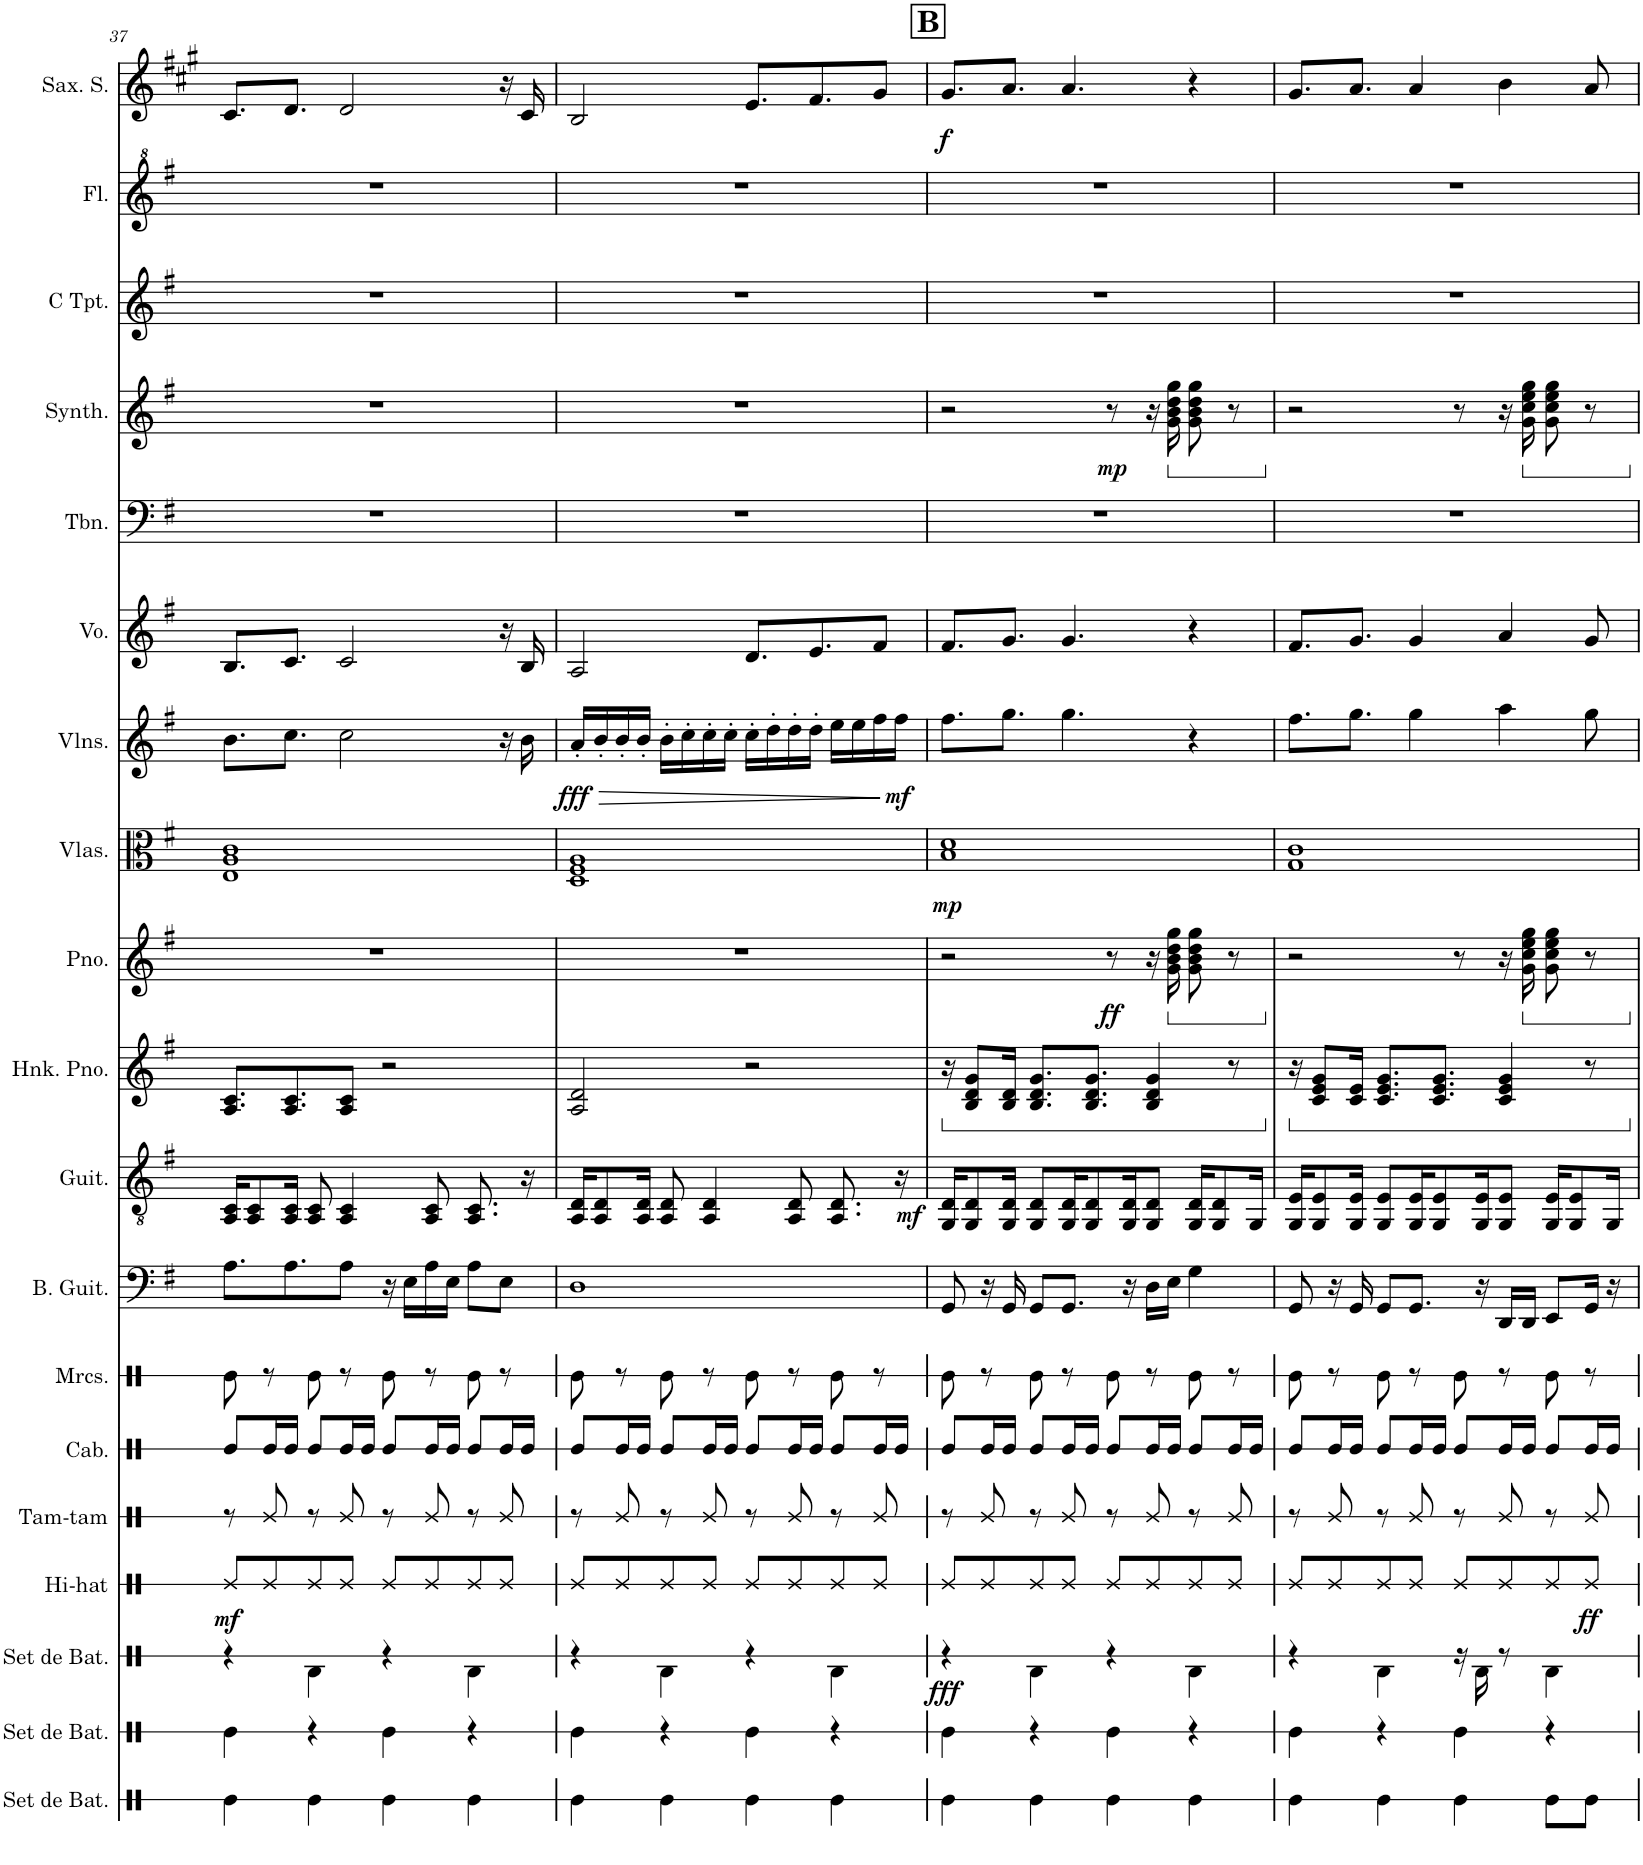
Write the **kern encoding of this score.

**kern	**kern	**kern	**dynam	**kern	**dynam	**kern	**kern	**kern	**kern	**kern	**dynam	**kern	**kern	**dynam	**kern	**dynam	**kern	**dynam	**kern	**kern	**kern	**dynam	**kern	**kern	**kern	**dynam
*part19	*part18	*part17	*part17	*part16	*part16	*part15	*part14	*part13	*part12	*part11	*part11	*part10	*part9	*part9	*part8	*part8	*part7	*part7	*part6	*part5	*part4	*part4	*part3	*part2	*part1	*part1
*staff19	*staff18	*staff17	*staff17	*staff16	*staff16	*staff15	*staff14	*staff13	*staff12	*staff11	*staff11	*staff10	*staff9	*staff9	*staff8	*staff8	*staff7	*staff7	*staff6	*staff5	*staff4	*staff4	*staff3	*staff2	*staff1	*staff1
*I"Set de batterie	*I"Set de batterie	*I"Set de batterie	*	*I"Hi-hat	*	*I"Tam-tam	*I"Cabasa	*I"Maracas	*I"Bass Guitar	*I"Acoustic Guitar	*	*I"Honky Tonk Piano	*I"Piano	*	*I"Violas	*	*I"Violins	*	*I"Voice	*I"Trombone	*I"Brightness Synthesizer	*	*I"C Trumpet	*I"Flute	*I"Saxophone Soprano	*
*I'Set de Bat.	*I'Set de Bat.	*I'Set de Bat.	*	*I'Hi-hat	*	*I'Tam-tam	*I'Cab.	*I'Mrcs.	*I'B. Guit.	*I'Guit.	*	*I'Hnk. Pno.	*I'Pno.	*	*I'Vlas.	*	*I'Vlns.	*	*I'Vo.	*I'Tbn.	*I'Synth.	*	*I'C Tpt.	*I'Fl.	*I'Sax. S.	*
!!LO:PB:g=z
*clefX	*clefX	*clefX	*	*clefX	*	*clefX	*clefX	*clefX	*clefF4	*clefGv2	*	*clefG2	*clefG2	*	*clefC3	*	*clefG2	*	*clefG2	*clefF4	*clefG2	*	*clefG2	*clefG^2	*clefG2	*
*	*	*	*	*	*	*	*	*	*Trd7c12	*	*	*	*	*	*	*	*	*	*	*	*	*	*	*	*Trd1c2	*
*k[]	*k[]	*k[]	*	*k[]	*	*k[]	*k[]	*k[]	*k[f#]	*k[f#]	*	*k[f#]	*k[f#]	*	*k[f#]	*	*k[f#]	*	*k[f#]	*k[f#]	*k[f#]	*	*k[f#]	*k[f#]	*k[f#c#g#]	*
*M4/4	*M4/4	*M4/4	*	*M4/4	*	*M4/4	*M4/4	*M4/4	*M4/4	*M4/4	*	*M4/4	*M4/4	*	*M4/4	*	*M4/4	*	*M4/4	*M4/4	*M4/4	*	*M4/4	*M4/4	*M4/4	*
=37	=37	=37	=37	=37	=37	=37	=37	=37	=37	=37	=37	=37	=37	=37	=37	=37	=37	=37	=37	=37	=37	=37	=37	=37	=37	=37
!	!	!	!	!	!LO:DY:b	!	!	!	!	!	!	!	!	!	!	!	!	!	!	!	!	!	!	!	!	!
4Re\	4Re\	4r	.	8Re/L	mf	8r	8Re/L	8Re\	8.A\L	16AA/ 16C/KL	.	8.A/ 8.c/L	1r	.	1E 1A 1c	.	8.b\L	.	8.B/L	1r	1r	.	1r	1r	8.c#/L	.
.	.	.	.	.	.	.	.	.	.	8AA/ 8C/	.	.	.	.	.	.	.	.	.	.	.	.	.	.	.	.
.	.	.	.	8Re/	.	8Re/	16Re/L	8r	.	.	.	.	.	.	.	.	.	.	.	.	.	.	.	.	.	.
.	.	.	.	.	.	.	16Re/JJ	.	8.A\	16AA/ 16C/Jk	.	8.A/ 8.c/	.	.	.	.	8.cc\J	.	8.c/J	.	.	.	.	.	8.d/J	.
4Re\	4r	4RB\	.	8Re/	.	8r	8Re/L	8Re\	.	8AA/ 8C/	.	.	.	.	.	.	.	.	.	.	.	.	.	.	.	.
.	.	.	.	8Re/J	.	8Re/	16Re/L	8r	8A\J	4AA/ 4C/	.	8A/ 8c/J	.	.	.	.	2cc\	.	2c/	.	.	.	.	.	2d/	.
.	.	.	.	.	.	.	16Re/JJ	.	.	.	.	.	.	.	.	.	.	.	.	.	.	.	.	.	.	.
4Re\	4Re\	4r	.	8Re/L	.	8r	8Re/L	8Re\	16r	.	.	2r	.	.	.	.	.	.	.	.	.	.	.	.	.	.
.	.	.	.	.	.	.	.	.	16E\LL	.	.	.	.	.	.	.	.	.	.	.	.	.	.	.	.	.
.	.	.	.	8Re/	.	8Re/	16Re/L	8r	16A\	8AA/ 8C/	.	.	.	.	.	.	.	.	.	.	.	.	.	.	.	.
.	.	.	.	.	.	.	16Re/JJ	.	16E\JJ	.	.	.	.	.	.	.	.	.	.	.	.	.	.	.	.	.
4Re\	4r	4RB\	.	8Re/	.	8r	8Re/L	8Re\	8A\L	8.AA/ 8.C/	.	.	.	.	.	.	.	.	.	.	.	.	.	.	.	.
.	.	.	.	8Re/J	.	8Re/	16Re/L	8r	8E\J	.	.	.	.	.	.	.	16r	.	16r	.	.	.	.	.	16r	.
.	.	.	.	.	.	.	16Re/JJ	.	.	16r	.	.	.	.	.	.	16b\	.	16B/	.	.	.	.	.	16c#/	.
=38	=38	=38	=38	=38	=38	=38	=38	=38	=38	=38	=38	=38	=38	=38	=38	=38	=38	=38	=38	=38	=38	=38	=38	=38	=38	=38
!	!	!	!	!	!	!	!	!	!	!	!	!	!	!	!	!	!	!LO:HP:b	!	!	!	!	!	!	!	!
!	!	!	!	!	!	!	!	!	!	!	!	!	!	!	!	!	!	!LO:DY:n=1:b	!	!	!	!	!	!	!	!
4Re\	4Re\	4r	.	8Re/L	.	8r	8Re/L	8Re\	1D	16AA/ 16D/KL	.	2A/ 2d/	1r	.	1D 1F# 1A	.	16a'/LL	> fff	2A/	1r	1r	.	1r	1r	2B/	.
.	.	.	.	.	.	.	.	.	.	8AA/ 8D/	.	.	.	.	.	.	16b'/	.	.	.	.	.	.	.	.	.
.	.	.	.	8Re/	.	8Re/	16Re/L	8r	.	.	.	.	.	.	.	.	16b'/	.	.	.	.	.	.	.	.	.
.	.	.	.	.	.	.	16Re/JJ	.	.	16AA/ 16D/Jk	.	.	.	.	.	.	16b'/JJ	.	.	.	.	.	.	.	.	.
4Re\	4r	4RB\	.	8Re/	.	8r	8Re/L	8Re\	.	8AA/ 8D/	.	.	.	.	.	.	16b'\LL	.	.	.	.	.	.	.	.	.
.	.	.	.	.	.	.	.	.	.	.	.	.	.	.	.	.	16cc'\	.	.	.	.	.	.	.	.	.
.	.	.	.	8Re/J	.	8Re/	16Re/L	8r	.	4AA/ 4D/	.	.	.	.	.	.	16cc'\	.	.	.	.	.	.	.	.	.
.	.	.	.	.	.	.	16Re/JJ	.	.	.	.	.	.	.	.	.	16cc'\JJ	.	.	.	.	.	.	.	.	.
4Re\	4Re\	4r	.	8Re/L	.	8r	8Re/L	8Re\	.	.	.	2r	.	.	.	.	16cc'\LL	.	8.d/L	.	.	.	.	.	8.e/L	.
.	.	.	.	.	.	.	.	.	.	.	.	.	.	.	.	.	16dd'\	.	.	.	.	.	.	.	.	.
.	.	.	.	8Re/	.	8Re/	16Re/L	8r	.	8AA/ 8D/	.	.	.	.	.	.	16dd'\	.	.	.	.	.	.	.	.	.
.	.	.	.	.	.	.	16Re/JJ	.	.	.	.	.	.	.	.	.	16dd'\JJ	.	8.e/	.	.	.	.	.	8.f#/	.
4Re\	4r	4RB\	.	8Re/	.	8r	8Re/L	8Re\	.	8.AA/ 8.D/	.	.	.	.	.	.	16ee\LL	.	.	.	.	.	.	.	.	.
.	.	.	.	.	.	.	.	.	.	.	.	.	.	.	.	.	16ee\	.	.	.	.	.	.	.	.	.
.	.	.	.	8Re/J	.	8Re/	16Re/L	8r	.	.	.	.	.	.	.	.	16ff#\	.	8f#/J	.	.	.	.	.	8g#/J	.
!	!	!	!	!	!	!	!	!	!	!	!	!	!	!	!	!	!	!LO:DY:n=2:b	!	!	!	!	!	!	!	!
.	.	.	.	.	.	.	16Re/JJ	.	.	16r	.	.	.	.	.	.	16ff#\JJ	] mf	.	.	.	.	.	.	.	.
!!LO:REH:place=s1:a:B:cj:fs=14:t=B
=39	=39	=39	=39	=39	=39	=39	=39	=39	=39	=39	=39	=39	=39	=39	=39	=39	=39	=39	=39	=39	=39	=39	=39	=39	=39	=39
*	*	*	*	*	*	*	*	*	*	*	*	*ped	*	*	*	*	*	*	*	*	*	*	*	*	*	*
!	!	!	!LO:DY:b	!	!	!	!	!	!	!	!LO:DY:b	!	!	!	!	!LO:DY:b	!	!	!	!	!	!	!	!	!	!LO:DY:b
4Re\	4Re\	4r	fff	8Re/L	.	8r	8Re/L	8Re\	8GG/	16GG/ 16D/KL	mf	16r	2r	.	1B 1d	mp	8.ff#\L	.	8.f#/L	1r	2r	.	1r	1r	8.g#/L	f
.	.	.	.	.	.	.	.	.	.	8GG/ 8D/	.	8B/ 8d/ 8g/L	.	.	.	.	.	.	.	.	.	.	.	.	.	.
.	.	.	.	8Re/	.	8Re/	16Re/L	8r	16r	.	.	.	.	.	.	.	.	.	.	.	.	.	.	.	.	.
.	.	.	.	.	.	.	16Re/JJ	.	16GG/	16GG/ 16D/Jk	.	16B/ 16d/Jk	.	.	.	.	8.gg\J	.	8.g/J	.	.	.	.	.	8.a/J	.
4Re\	4r	4RB\	.	8Re/	.	8r	8Re/L	8Re\	8GG/L	8GG/ 8D/L	.	8.B/ 8.d/ 8.g/L	.	.	.	.	.	.	.	.	.	.	.	.	.	.
.	.	.	.	8Re/J	.	8Re/	16Re/L	8r	8.GG/J	16GG/ 16D/K	.	.	.	.	.	.	4.gg\	.	4.g/	.	.	.	.	.	4.a/	.
.	.	.	.	.	.	.	16Re/JJ	.	.	8GG/ 8D/	.	8.B/ 8.d/ 8.g/J	.	.	.	.	.	.	.	.	.	.	.	.	.	.
!	!	!	!	!	!	!	!	!	!	!	!	!	!	!LO:DY:b	!	!	!	!	!	!	!	!LO:DY:b	!	!	!	!
4Re\	4Re\	4r	.	8Re/L	.	8r	8Re/L	8Re\	.	.	.	.	8r	ff	.	.	.	.	.	.	8r	mp	.	.	.	.
.	.	.	.	.	.	.	.	.	16r	16GG/ 16D/K	.	.	.	.	.	.	.	.	.	.	.	.	.	.	.	.
.	.	.	.	8Re/	.	8Re/	16Re/L	8r	16D\LL	8GG/ 8D/J	.	4B/ 4d/ 4g/	16r	.	.	.	.	.	.	.	16r	.	.	.	.	.
*	*	*	*	*	*	*	*	*	*	*	*	*	*ped	*	*	*	*	*	*	*	*	*	*	*	*	*
*	*	*	*	*	*	*	*	*	*	*	*	*	*	*	*	*	*	*	*	*	*ped	*	*	*	*	*
.	.	.	.	.	.	.	16Re/JJ	.	16E\JJ	.	.	.	16g\ 16b\ 16dd\ 16gg\	.	.	.	.	.	.	.	16g\ 16b\ 16dd\ 16gg\	.	.	.	.	.
4Re\	4r	4RB\	.	8Re/	.	8r	8Re/L	8Re\	4G\	16GG/ 16D/KL	.	.	8g\ 8b\ 8dd\ 8gg\	.	.	.	4r	.	4r	.	8g\ 8b\ 8dd\ 8gg\	.	.	.	4r	.
.	.	.	.	.	.	.	.	.	.	8GG/ 8D/	.	.	.	.	.	.	.	.	.	.	.	.	.	.	.	.
.	.	.	.	8Re/J	.	8Re/	16Re/L	8r	.	.	.	8r	8r	.	.	.	.	.	.	.	8r	.	.	.	.	.
.	.	.	.	.	.	.	16Re/JJ	.	.	16GG/Jk	.	.	.	.	.	.	.	.	.	.	.	.	.	.	.	.
=40	=40	=40	=40	=40	=40	=40	=40	=40	=40	=40	=40	=40	=40	=40	=40	=40	=40	=40	=40	=40	=40	=40	=40	=40	=40	=40
*	*	*	*	*	*	*	*	*	*	*	*	*Xped	*	*	*	*	*	*	*	*	*	*	*	*	*	*
*	*	*	*	*	*	*	*	*	*	*	*	*ped	*	*	*	*	*	*	*	*	*	*	*	*	*	*
*	*	*	*	*	*	*	*	*	*	*	*	*	*Xped	*	*	*	*	*	*	*	*	*	*	*	*	*
*	*	*	*	*	*	*	*	*	*	*	*	*	*	*	*	*	*	*	*	*	*Xped	*	*	*	*	*
4Re\	4Re\	4r	.	8Re/L	.	8r	8Re/L	8Re\	8GG/	16GG/ 16E/KL	.	16r	2r	.	1G 1c	.	8.ff#\L	.	8.f#/L	1r	2r	.	1r	1r	8.g#/L	.
.	.	.	.	.	.	.	.	.	.	8GG/ 8E/	.	8c/ 8e/ 8g/L	.	.	.	.	.	.	.	.	.	.	.	.	.	.
.	.	.	.	8Re/	.	8Re/	16Re/L	8r	16r	.	.	.	.	.	.	.	.	.	.	.	.	.	.	.	.	.
.	.	.	.	.	.	.	16Re/JJ	.	16GG/	16GG/ 16E/Jk	.	16c/ 16e/Jk	.	.	.	.	8.gg\J	.	8.g/J	.	.	.	.	.	8.a/J	.
4Re\	4r	4RB\	.	8Re/	.	8r	8Re/L	8Re\	8GG/L	8GG/ 8E/L	.	8.c/ 8.e/ 8.g/L	.	.	.	.	.	.	.	.	.	.	.	.	.	.
.	.	.	.	8Re/J	.	8Re/	16Re/L	8r	8.GG/J	16GG/ 16E/K	.	.	.	.	.	.	4gg\	.	4g/	.	.	.	.	.	4a/	.
.	.	.	.	.	.	.	16Re/JJ	.	.	8GG/ 8E/	.	8.c/ 8.e/ 8.g/J	.	.	.	.	.	.	.	.	.	.	.	.	.	.
4Re\	4Re\	16r	.	8Re/L	.	8r	8Re/L	8Re\	.	.	.	.	8r	.	.	.	.	.	.	.	8r	.	.	.	.	.
.	.	16RB\	.	.	.	.	.	.	16r	16GG/ 16E/K	.	.	.	.	.	.	.	.	.	.	.	.	.	.	.	.
.	.	8r	.	8Re/	.	8Re/	16Re/L	8r	16DD/LL	8GG/ 8E/J	.	4c/ 4e/ 4g/	16r	.	.	.	4aa\	.	4a/	.	16r	.	.	.	4b\	.
*	*	*	*	*	*	*	*	*	*	*	*	*	*ped	*	*	*	*	*	*	*	*	*	*	*	*	*
*	*	*	*	*	*	*	*	*	*	*	*	*	*	*	*	*	*	*	*	*	*ped	*	*	*	*	*
.	.	.	.	.	.	.	16Re/JJ	.	16DD/JJ	.	.	.	16g\ 16cc\ 16ee\ 16gg\	.	.	.	.	.	.	.	16g\ 16cc\ 16ee\ 16gg\	.	.	.	.	.
8Re\L	4r	4RB\	.	8Re/	.	8r	8Re/L	8Re\	8EE/L	16GG/ 16E/KL	.	.	8g\ 8cc\ 8ee\ 8gg\	.	.	.	.	.	.	.	8g\ 8cc\ 8ee\ 8gg\	.	.	.	.	.
.	.	.	.	.	.	.	.	.	.	8GG/ 8E/	.	.	.	.	.	.	.	.	.	.	.	.	.	.	.	.
!	!	!	!	!	!LO:DY:b	!	!	!	!	!	!	!	!	!	!	!	!	!	!	!	!	!	!	!	!	!
8Re\J	.	.	.	8Re/J	ff	8Re/	16Re/L	8r	16GG/Jk	.	.	8r	8r	.	.	.	8gg\	.	8g/	.	8r	.	.	.	8a/	.
.	.	.	.	.	.	.	16Re/JJ	.	16r	16GG/Jk	.	.	.	.	.	.	.	.	.	.	.	.	.	.	.	.
*	*	*	*	*	*	*	*	*	*	*	*	*Xped	*	*	*	*	*	*	*	*	*	*	*	*	*	*
*	*	*	*	*	*	*	*	*	*	*	*	*	*Xped	*	*	*	*	*	*	*	*	*	*	*	*	*
*	*	*	*	*	*	*	*	*	*	*	*	*	*	*	*	*	*	*	*	*	*Xped	*	*	*	*	*
=	=	=	=	=	=	=	=	=	=	=	=	=	=	=	=	=	=	=	=	=	=	=	=	=	=	=
*-	*-	*-	*-	*-	*-	*-	*-	*-	*-	*-	*-	*-	*-	*-	*-	*-	*-	*-	*-	*-	*-	*-	*-	*-	*-	*-
